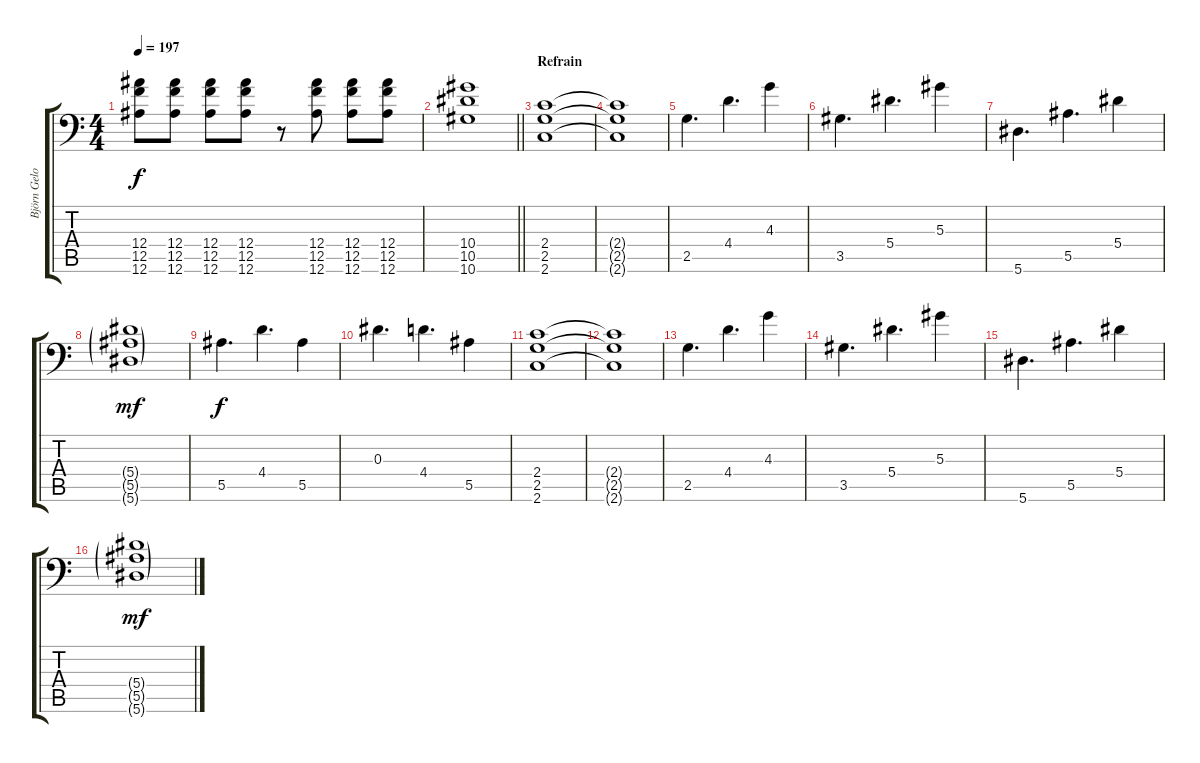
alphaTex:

\track ("Björn Gelotte" "Björn Gelo") {instrument distortionguitar}
\staff {score tabs}
\tuning (C4 G3 Eb3 Bb2 F2 Bb1) {hide}
\ts (4 4)
\tempo 197
\clef f4
\ks c
(12.4 12.5 12.6).8{dy f} (12.4 12.5 12.6).8 (12.4 12.5 12.6).8 (12.4 12.5 12.6).8 r.8 (12.4 12.5 12.6).8 (12.4 12.5 12.6).8 (12.4 12.5 12.6).8 |
\barLineRight lightlight
(10.4 10.5 10.6).1 |
\section ("" "Refrain")
(2.4 2.5 2.6).1 |
(2.4{t} 2.5{t} 2.6{t}).1 |
2.5.4{d} 4.4.4{d} 4.3.4 |
3.5.4{d} 5.4.4{d} 5.3.4 |
5.6.4{d} 5.5.4{d} 5.4.4 |
(5.4{g} 5.5{g} 5.6{g}).1{dy mf} |
5.5.4{d dy f} 4.4.4{d} 5.5.4 |
0.3.4{d} 4.4.4{d} 5.5.4 |
(2.4 2.5 2.6).1 |
(2.4{t} 2.5{t} 2.6{t}).1 |
2.5.4{d} 4.4.4{d} 4.3.4 |
3.5.4{d} 5.4.4{d} 5.3.4 |
5.6.4{d} 5.5.4{d} 5.4.4 |
(5.4{g} 5.5{g} 5.6{g}).1{dy mf}
